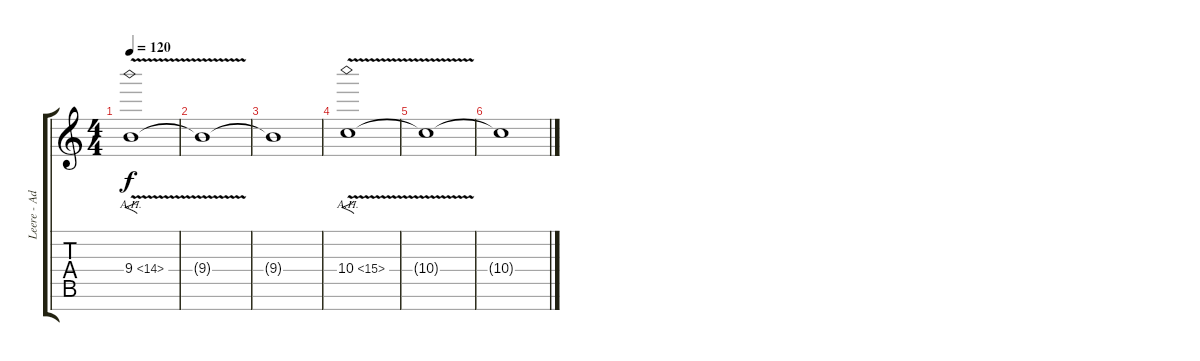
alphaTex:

\track ("Leere - Additional Guitar" "Leere - Ad") {instrument distortionguitar}
\staff {score tabs}
\tuning (E4 B3 G3 D3 A2 E2 B1) {hide}
\ts (4 4)
\tempo 120
\clef g2
\ks c
9.4{ah 5 v}.1{f dy f} |
9.4{t}.1 |
9.4{t}.1{volume 0} |
10.4{ah 5 v}.1{f} |
10.4{t}.1 |
10.4{t}.1
